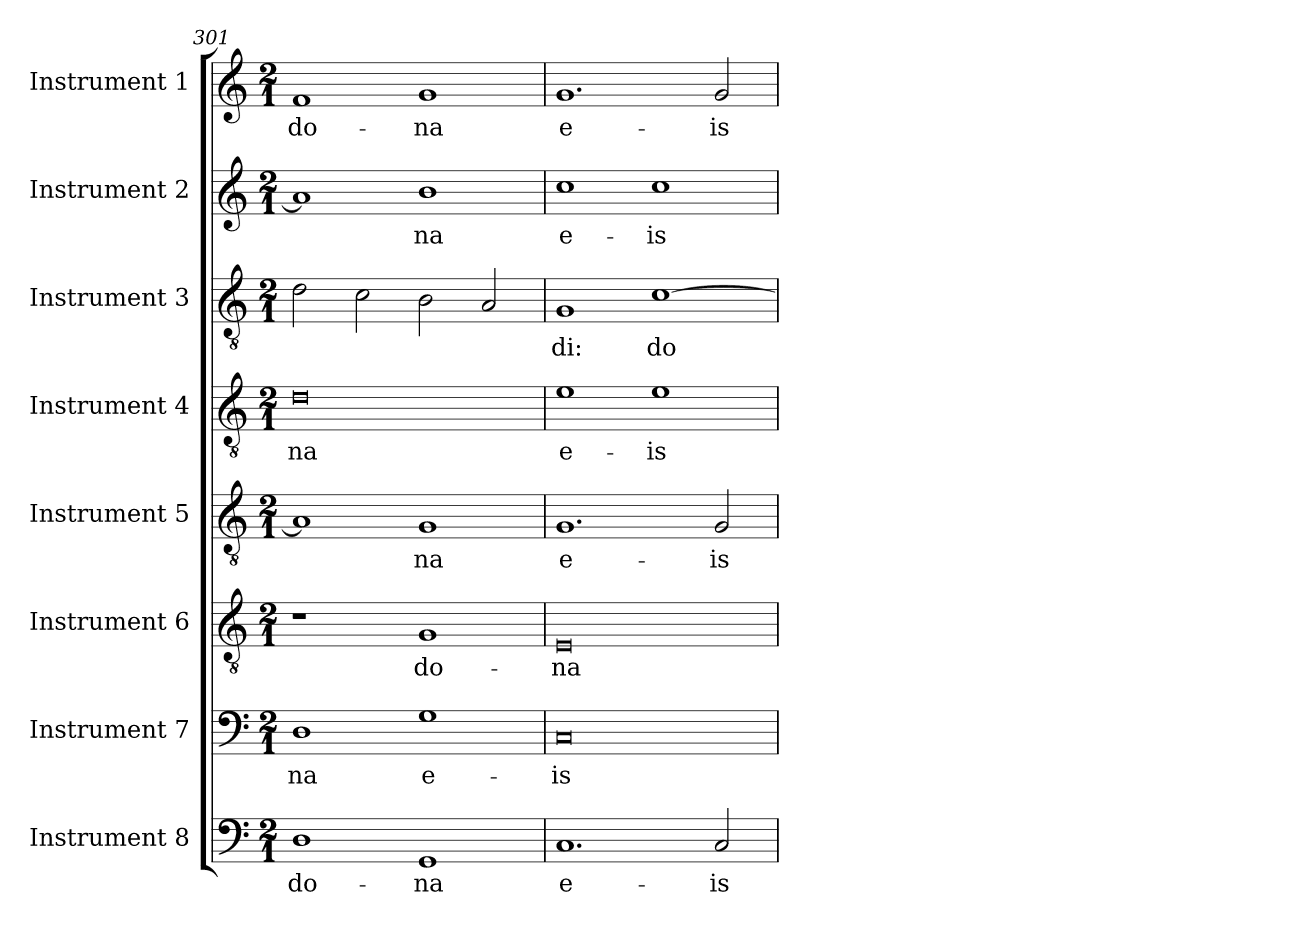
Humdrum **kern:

**kern	**text	**kern	**text	**kern	**text	**kern	**text	**kern	**text	**kern	**text	**kern	**text	**kern	**text
*part8	*part8	*part7	*part7	*part6	*part6	*part5	*part5	*part4	*part4	*part3	*part3	*part2	*part2	*part1	*part1
*staff8	*staff8	*staff7	*staff7	*staff6	*staff6	*staff5	*staff5	*staff4	*staff4	*staff3	*staff3	*staff2	*staff2	*staff1	*staff1
*I"Instrument 8	*	*I"Instrument 7	*	*I"Instrument 6	*	*I"Instrument 5	*	*I"Instrument 4	*	*I"Instrument 3	*	*I"Instrument 2	*	*I"Instrument 1	*
*clefF4	*	*clefF4	*	*clefGv2	*	*clefGv2	*	*clefGv2	*	*clefGv2	*	*clefG2	*	*clefG2	*
*k[]	*	*k[]	*	*k[]	*	*k[]	*	*k[]	*	*k[]	*	*k[]	*	*k[]	*
*C:	*	*C:	*	*C:	*	*C:	*	*C:	*	*C:	*	*C:	*	*C:	*
*M2/1	*	*M2/1	*	*M2/1	*	*M2/1	*	*M2/1	*	*M2/1	*	*M2/1	*	*M2/1	*
=301	=301	=301	=301	=301	=301	=301	=301	=301	=301	=301	=301	=301	=301	=301	=301
!	!LO:LY:b:cj	!	!LO:LY:b:cj	!	!	!	!LO:LY:b:cj	!	!LO:LY:b:cj	!	!LO:LY:b:cj	!	!LO:LY:b:cj	!	!LO:LY:b:cj
1D	do-	1D	-na	1r	.	1A]	--	0d	-na	2d\	--	1a]	--	1f	do-
!	!	!	!	!	!	!	!	!	!	!	!LO:LY:b:cj	!	!	!	!
.	.	.	.	.	.	.	.	.	.	2c\	--	.	.	.	.
!	!LO:LY:b:cj	!	!LO:LY:b:cj	!	!LO:LY:b:cj	!	!LO:LY:b:cj	!	!	!	!LO:LY:b:cj	!	!LO:LY:b:cj	!	!LO:LY:b:cj
1GG	-na	1G	e-	1G	do-	1G	-na	.	.	2B\	--	1b	-na	1g	-na
!	!	!	!	!	!	!	!	!	!	!	!LO:LY:b:cj	!	!	!	!
.	.	.	.	.	.	.	.	.	.	2A/	--	.	.	.	.
=302	=302	=302	=302	=302	=302	=302	=302	=302	=302	=302	=302	=302	=302	=302	=302
!	!LO:LY:b:cj	!	!LO:LY:b:cj	!	!LO:LY:b:cj	!	!LO:LY:b:cj	!	!LO:LY:b:cj	!	!LO:LY:b:cj	!	!LO:LY:b:cj	!	!LO:LY:b:cj
1.C	e-	0C	-is	0E	-na	1.G	e-	1e	e-	1G	-di:	1cc	e-	1.g	e-
!	!	!	!	!	!	!	!	!	!LO:LY:b:cj	!	!LO:LY:b:cj	!	!LO:LY:b:cj	!	!
.	.	.	.	.	.	.	.	1e	-is	[>1c	do-	1cc	-is	.	.
!	!LO:LY:b:cj	!	!	!	!	!	!LO:LY:b:cj	!	!	!	!	!	!	!	!LO:LY:b:cj
2C/	-is	.	.	.	.	2G/	-is	.	.	.	.	.	.	2g/	-is
=	=	=	=	=	=	=	=	=	=	=	=	=	=	=	=
*-	*-	*-	*-	*-	*-	*-	*-	*-	*-	*-	*-	*-	*-	*-	*-
